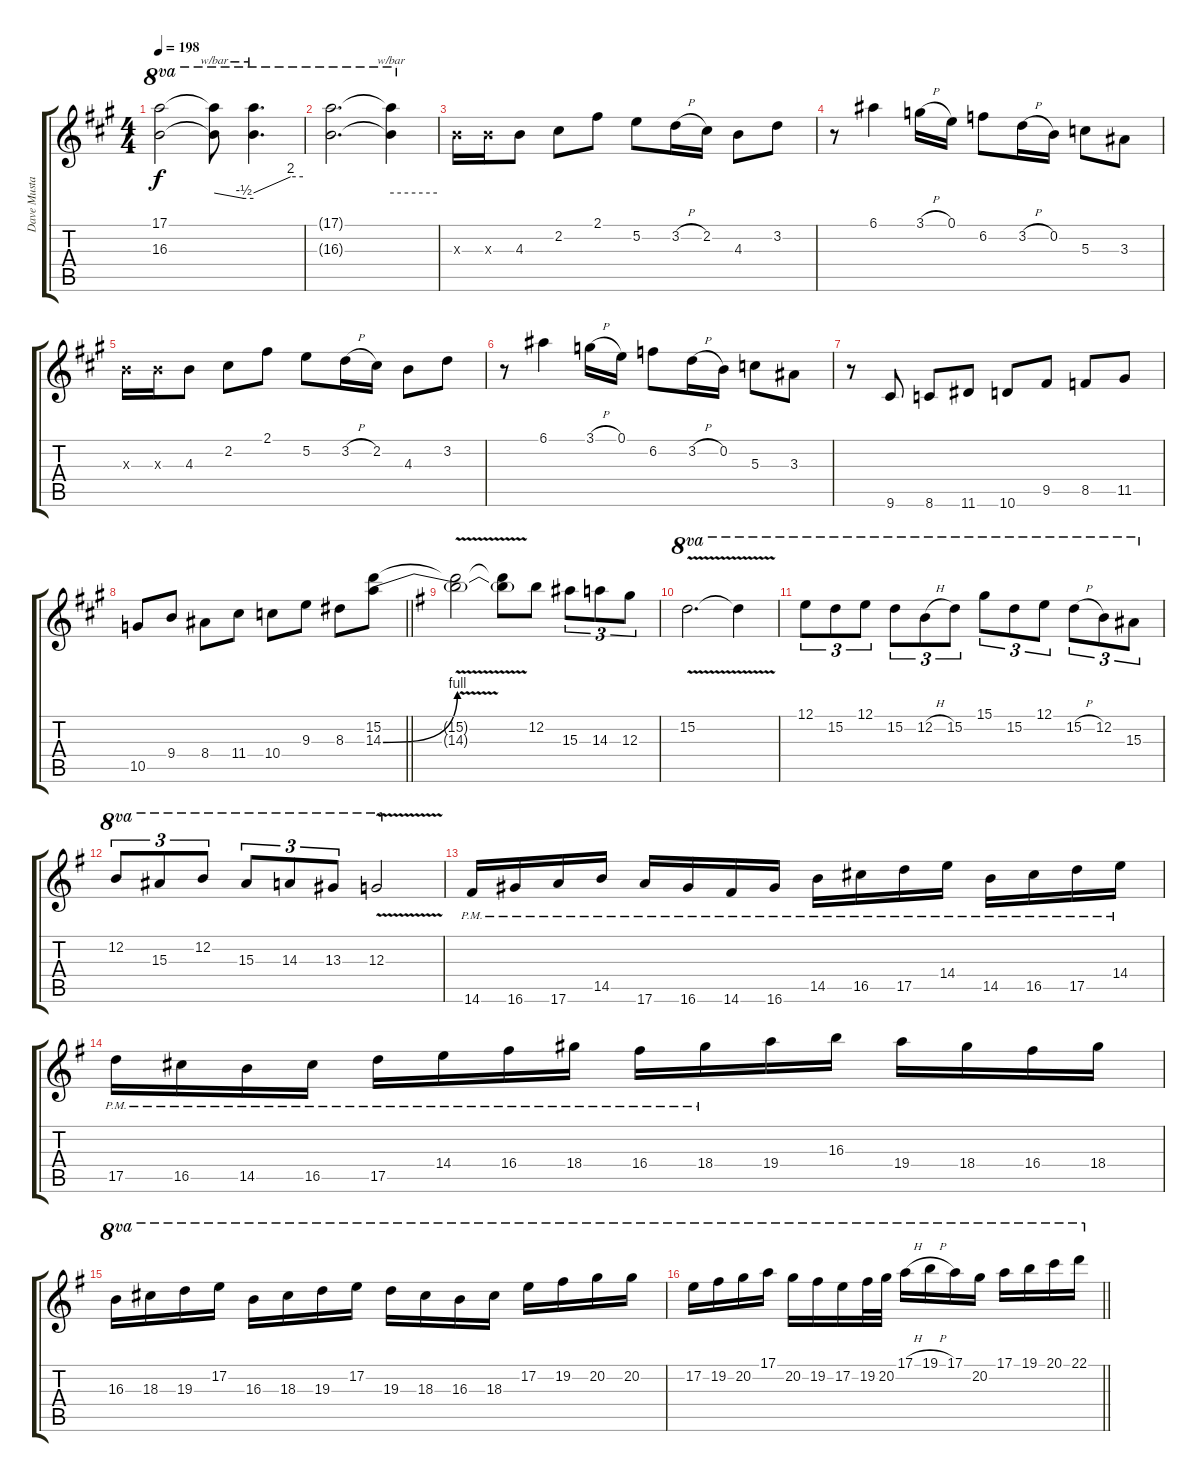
\track ("Dave Mustaine" "Dave Musta") {instrument overdrivenguitar}
\staff {score tabs}
\tuning (E4 B3 G3 D3 A2 E2) {hide}
\ts (4 4)
\tempo 198
\clef g2
\ks a
(17.1 16.3).2{ot 8va dy f} (17.1{t} 16.3{t}).8{tbe (custom default 0 0 45 -2 60 -2) ot 8va} (17.1{t} 16.3{t}).4{d tbe (custom default 0 0 45 8 60 8) ot 8va} |
(17.1{t} 16.3{t}).2{d ot 8va} (17.1{t} 16.3{t}).4{tbe (hold default 0 0 60 0) ot 8va} |
4.3{x}.16 4.3{x}.16 4.3.8 2.2.8 2.1.8 5.2.8 3.2{h}.16 2.2.16 4.3.8 3.2.8 |
r.8 6.1.4 3.1{h}.16 0.1.16 6.2.8 3.2{h}.16 0.2.16 5.3.8 3.3.8 |
4.3{x}.16 4.3{x}.16 4.3.8 2.2.8 2.1.8 5.2.8 3.2{h}.16 2.2.16 4.3.8 3.2.8 |
r.8 6.1.4 3.1{h}.16 0.1.16 6.2.8 3.2{h}.16 0.2.16 5.3.8 3.3.8 |
r.8 9.6.8 8.6.8 11.6.8 10.6.8 9.5.8 8.5.8 11.5.8 |
\barLineRight lightlight
10.5.8 9.4.8 8.4.8 11.4.8 10.4.8 9.3.8 8.3.8 (15.2 14.3{be (bend 0 0 60 4)}).8 |
\ks g
(15.2{v t} 14.3{v t}).2 (15.2{v t} 14.3{v t}).8 12.2.8 15.3.8{tu (3 2)} 14.3.8{tu (3 2)} 12.3.8{tu (3 2)} |
15.2{v}.2{d ot 8va} 15.2{t}.4{ot 8va} |
12.1.8{tu (3 2) ot 8va} 15.2.8{tu (3 2) ot 8va} 12.1.8{tu (3 2) ot 8va} 15.2.8{tu (3 2) ot 8va} 12.2{h}.8{tu (3 2) ot 8va} 15.2.8{tu (3 2) ot 8va} 15.1.8{tu (3 2) ot 8va} 15.2.8{tu (3 2) ot 8va} 12.1.8{tu (3 2) ot 8va} 15.2{h}.8{tu (3 2) ot 8va} 12.2.8{tu (3 2) ot 8va} 15.3.8{tu (3 2) ot 8va} |
12.2.8{tu (3 2) ot 8va} 15.3.8{tu (3 2) ot 8va} 12.2.8{tu (3 2) ot 8va} 15.3.8{tu (3 2) ot 8va} 14.3.8{tu (3 2) ot 8va} 13.3.8{tu (3 2) ot 8va} 12.3{v}.2{ot 8va} |
14.6{pm}.16 16.6{pm}.16 17.6{pm}.16 14.5{pm}.16 17.6{pm}.16 16.6{pm}.16 14.6{pm}.16 16.6{pm}.16 14.5{pm}.16 16.5{pm}.16 17.5{pm}.16 14.4{pm}.16 14.5{pm}.16 16.5{pm}.16 17.5{pm}.16 14.4{pm}.16 |
17.5{pm}.16 16.5{pm}.16 14.5{pm}.16 16.5{pm}.16 17.5{pm}.16 14.4{pm}.16 16.4{pm}.16 18.4{pm}.16 16.4{pm}.16 18.4{pm}.16 19.4.16 16.3.16 19.4.16 18.4.16 16.4.16 18.4.16 |
16.3.16{ot 8va} 18.3.16{ot 8va} 19.3.16{ot 8va} 17.2.16{ot 8va} 16.3.16{ot 8va} 18.3.16{ot 8va} 19.3.16{ot 8va} 17.2.16{ot 8va} 19.3.16{ot 8va} 18.3.16{ot 8va} 16.3.16{ot 8va} 18.3.16{ot 8va} 17.2.16{ot 8va} 19.2.16{ot 8va} 20.2.16{ot 8va} 20.2.16{ot 8va} |
\barLineRight lightlight
17.2.16{ot 8va} 19.2.16{ot 8va} 20.2.16{ot 8va} 17.1.16{ot 8va} 20.2.16{ot 8va} 19.2.16{ot 8va} 17.2.16{ot 8va} 19.2.32{ot 8va} 20.2.32{ot 8va} 17.1{h}.16{ot 8va} 19.1{h}.16{ot 8va} 17.1.16{ot 8va} 20.2.16{ot 8va} 17.1.16{ot 8va} 19.1.16{ot 8va} 20.1.16{ot 8va} 22.1.16{ot 8va}
